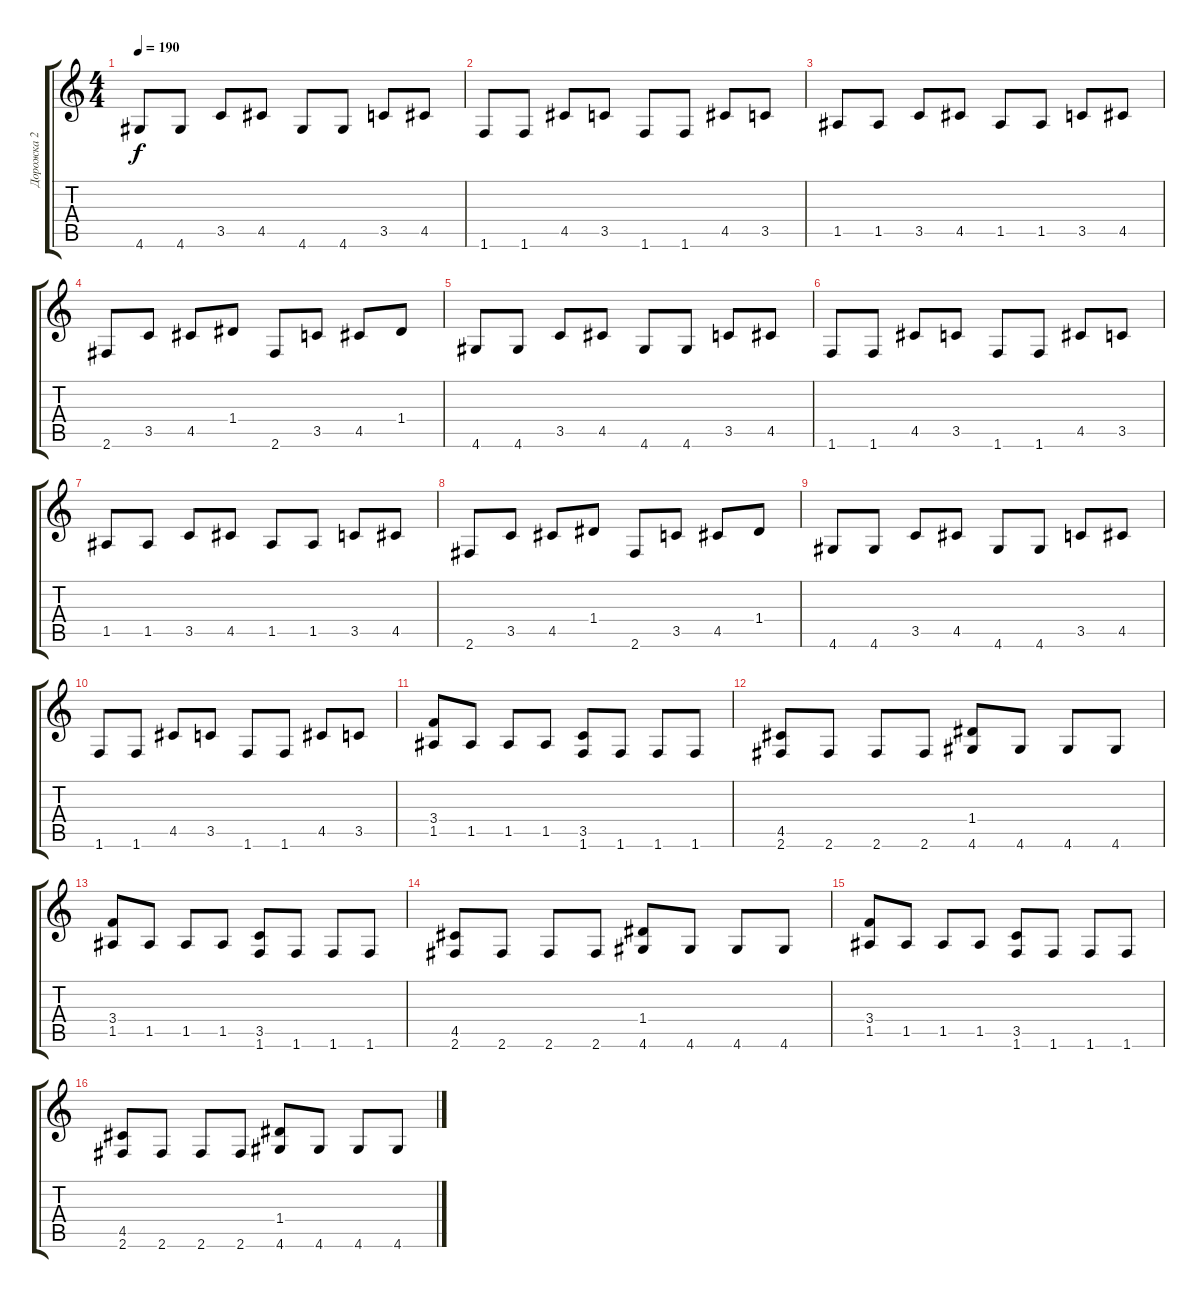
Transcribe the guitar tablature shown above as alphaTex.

\track ("Дорожка 2" "Дорожка 2") {instrument distortionguitar}
\staff {score tabs}
\tuning (E4 B3 G3 D3 A2 E2) {hide}
\ts (4 4)
\tempo 190
\clef g2
\ks c
4.6.8{dy f} 4.6.8 3.5.8 4.5.8 4.6.8 4.6.8 3.5.8 4.5.8 |
1.6.8 1.6.8 4.5.8 3.5.8 1.6.8 1.6.8 4.5.8 3.5.8 |
1.5.8 1.5.8 3.5.8 4.5.8 1.5.8 1.5.8 3.5.8 4.5.8 |
2.6.8 3.5.8 4.5.8 1.4.8 2.6.8 3.5.8 4.5.8 1.4.8 |
4.6.8 4.6.8 3.5.8 4.5.8 4.6.8 4.6.8 3.5.8 4.5.8 |
1.6.8 1.6.8 4.5.8 3.5.8 1.6.8 1.6.8 4.5.8 3.5.8 |
1.5.8 1.5.8 3.5.8 4.5.8 1.5.8 1.5.8 3.5.8 4.5.8 |
2.6.8 3.5.8 4.5.8 1.4.8 2.6.8 3.5.8 4.5.8 1.4.8 |
4.6.8 4.6.8 3.5.8 4.5.8 4.6.8 4.6.8 3.5.8 4.5.8 |
1.6.8 1.6.8 4.5.8 3.5.8 1.6.8 1.6.8 4.5.8 3.5.8 |
(3.4 1.5).8 1.5.8 1.5.8 1.5.8 (3.5 1.6).8 1.6.8 1.6.8 1.6.8 |
(4.5 2.6).8 2.6.8 2.6.8 2.6.8 (1.4 4.6).8 4.6.8 4.6.8 4.6.8 |
(3.4 1.5).8 1.5.8 1.5.8 1.5.8 (3.5 1.6).8 1.6.8 1.6.8 1.6.8 |
(4.5 2.6).8 2.6.8 2.6.8 2.6.8 (1.4 4.6).8 4.6.8 4.6.8 4.6.8 |
(3.4 1.5).8 1.5.8 1.5.8 1.5.8 (3.5 1.6).8 1.6.8 1.6.8 1.6.8 |
(4.5 2.6).8 2.6.8 2.6.8 2.6.8 (1.4 4.6).8 4.6.8 4.6.8 4.6.8
